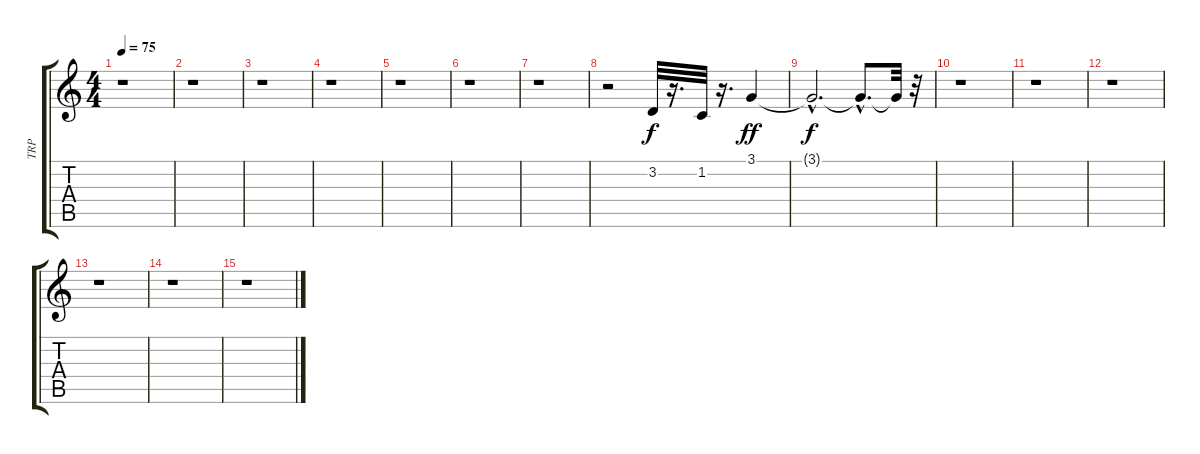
\track ("TRP" "TRP") {instrument trumpet}
\staff {score tabs}
\tuning (E4 B3 G3 D3 A2 E2) {hide}
\ts (4 4)
\tempo 75
\clef g2
\ks c
r.1{dy f} |
r.1 |
r.1 |
r.1 |
r.1 |
r.1 |
r.1 |
r.2 3.2.32 r.16{d} 1.2.32 r.16{d} 3.1.4{dy ff} |
3.1{hac t}.2{d dy f} 3.1{hac t}.8{d} 3.1{t}.32 r.32 |
r.1 |
r.1 |
r.1 |
r.1 |
r.1 |
r.1
